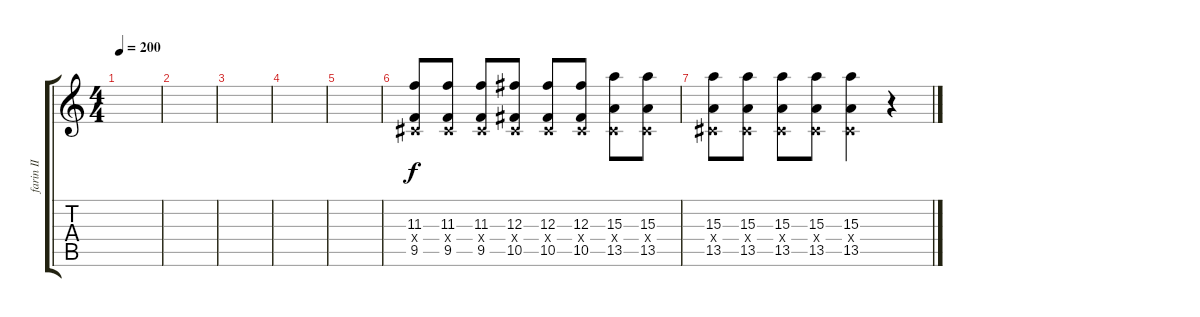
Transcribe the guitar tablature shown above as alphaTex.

\track ("farin II" "farin II") {instrument distortionguitar}
\staff {score tabs}
\tuning (Eb4 Bb3 Gb3 Db3 Ab2 Eb2) {hide}
\ts (4 4)
\tempo 200
\clef g2
\ks c
|
|
|
|
|
(11.3 0.4{x} 9.5).8 (11.3 0.4{x} 9.5).8 (11.3 0.4{x} 9.5).8 (12.3 0.4{x} 10.5).8 (12.3 0.4{x} 10.5).8 (12.3 0.4{x} 10.5).8 (15.3 0.4{x} 13.5).8 (15.3 0.4{x} 13.5).8 |
(15.3 0.4{x} 13.5).8 (15.3 0.4{x} 13.5).8 (15.3 0.4{x} 13.5).8 (15.3 0.4{x} 13.5).8 (15.3 0.4{x} 13.5).4 r.4
